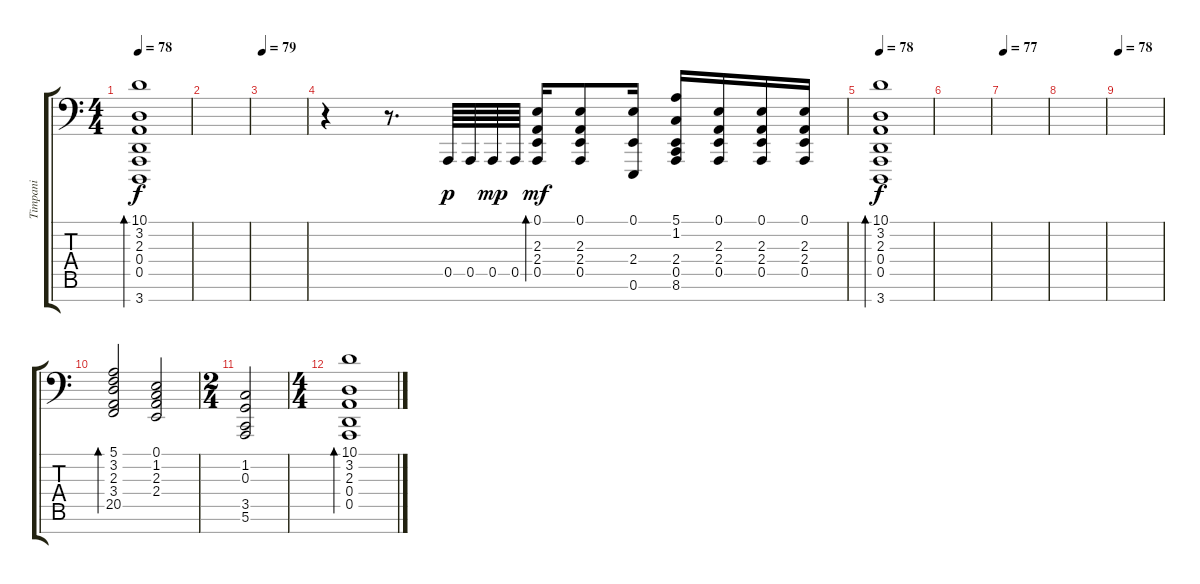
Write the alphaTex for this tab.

\track ("Timpani" "Timpani") {instrument taikodrum}
\staff {score tabs}
\tuning (E3 B2 G2 D2 A1 E1 B0) {hide}
\ts (4 4)
\tempo 78
\clef f4
\ks c
(10.1 3.2 2.3 0.4 0.5 3.7).1{bd 60 dy f} |
|
\tempo 79
|
r.4 r.8{d} 0.5.64{dy p} 0.5.64 0.5.64{dy mp} 0.5.64 (0.1 2.3 2.4 0.5).16{bd 60 dy mf} (0.1 2.3 2.4 0.5).8 (0.1 2.4 0.6).16 (5.1 1.2 2.4 0.5 8.6).16 (0.1 2.3 2.4 0.5).16 (0.1 2.3 2.4 0.5).16 (0.1 2.3 2.4 0.5).16 |
\tempo 78
(10.1 3.2 2.3 0.4 0.5 3.7).1{bd 60 dy f} |
|
\tempo 77
|
|
\tempo 78
|
(5.1 3.2 2.3 3.4 20.5).2{bd 60} (0.1 1.2 2.3 2.4).2 |
\ts (2 4)
(1.2 0.3 3.5 5.6).2 |
\ts (4 4)
(10.1 3.2 2.3 0.4 0.5).1{bd 60}
